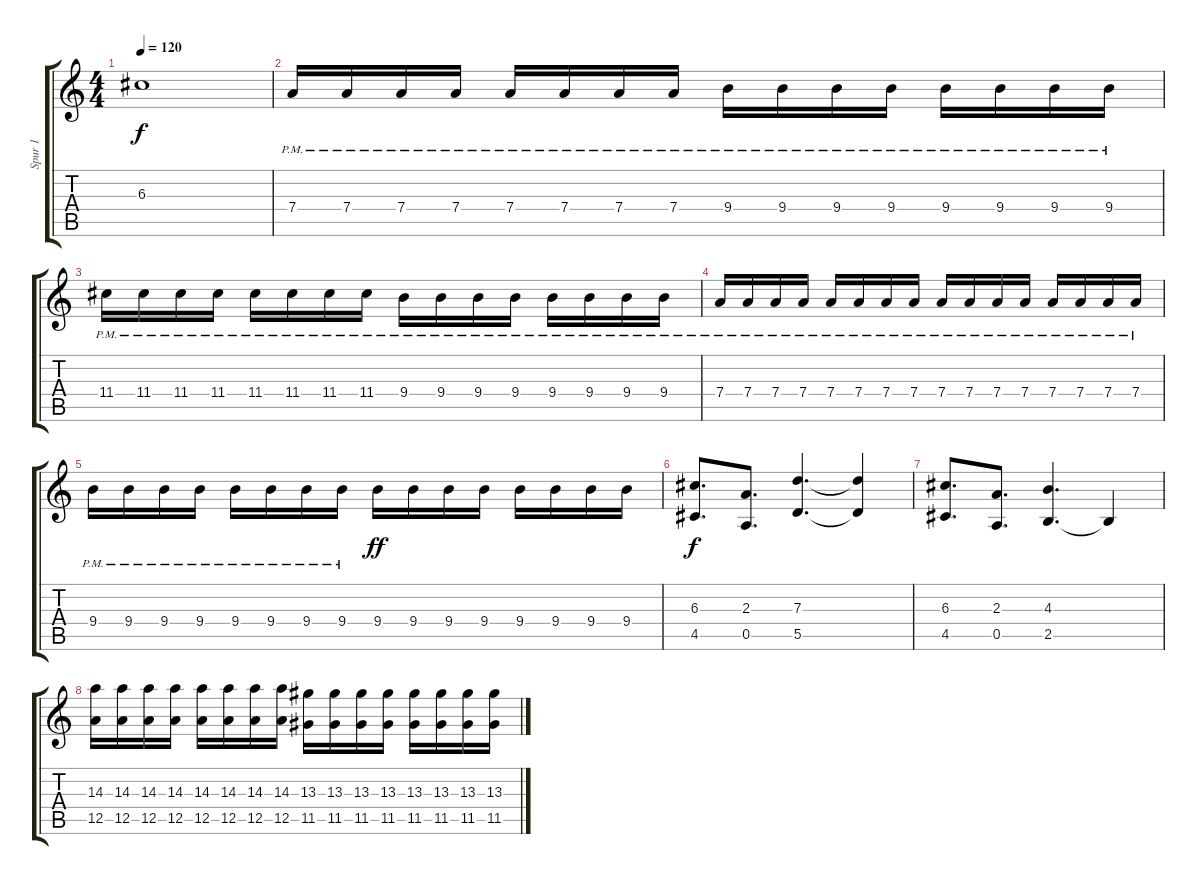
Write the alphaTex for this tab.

\track ("Spur 1" "Spur 1") {instrument distortionguitar}
\staff {score tabs}
\tuning (E4 B3 G3 D3 A2 D2) {hide}
\ts (4 4)
\tempo 120
\clef g2
\ks c
6.3.1{dy f} |
7.4{pm}.16 7.4{pm}.16 7.4{pm}.16 7.4{pm}.16 7.4{pm}.16 7.4{pm}.16 7.4{pm}.16 7.4{pm}.16 9.4{pm}.16 9.4{pm}.16 9.4{pm}.16 9.4{pm}.16 9.4{pm}.16 9.4{pm}.16 9.4{pm}.16 9.4{pm}.16 |
11.4{pm}.16 11.4{pm}.16 11.4{pm}.16 11.4{pm}.16 11.4{pm}.16 11.4{pm}.16 11.4{pm}.16 11.4{pm}.16 9.4{pm}.16 9.4{pm}.16 9.4{pm}.16 9.4{pm}.16 9.4{pm}.16 9.4{pm}.16 9.4{pm}.16 9.4{pm}.16 |
7.4{pm}.16 7.4{pm}.16 7.4{pm}.16 7.4{pm}.16 7.4{pm}.16 7.4{pm}.16 7.4{pm}.16 7.4{pm}.16 7.4{pm}.16 7.4{pm}.16 7.4{pm}.16 7.4{pm}.16 7.4{pm}.16 7.4{pm}.16 7.4{pm}.16 7.4{pm}.16 |
9.4{pm}.16 9.4{pm}.16 9.4{pm}.16 9.4{pm}.16 9.4{pm}.16 9.4{pm}.16 9.4{pm}.16 9.4{pm}.16 9.4.16{dy ff} 9.4.16 9.4.16 9.4.16 9.4.16 9.4.16 9.4.16 9.4.16 |
(6.3 4.5).8{d dy f} (2.3 0.5).8{d} (7.3 5.5).4{d} (7.3{t} 5.5{t}).4 |
(6.3 4.5).8{d} (2.3 0.5).8{d} (4.3 2.5).4{d} 2.5{t}.4 |
(14.3 12.5).16 (14.3 12.5).16 (14.3 12.5).16 (14.3 12.5).16 (14.3 12.5).16 (14.3 12.5).16 (14.3 12.5).16 (14.3 12.5).16 (13.3 11.5).16 (13.3 11.5).16 (13.3 11.5).16 (13.3 11.5).16 (13.3 11.5).16 (13.3 11.5).16 (13.3 11.5).16 (13.3 11.5).16
